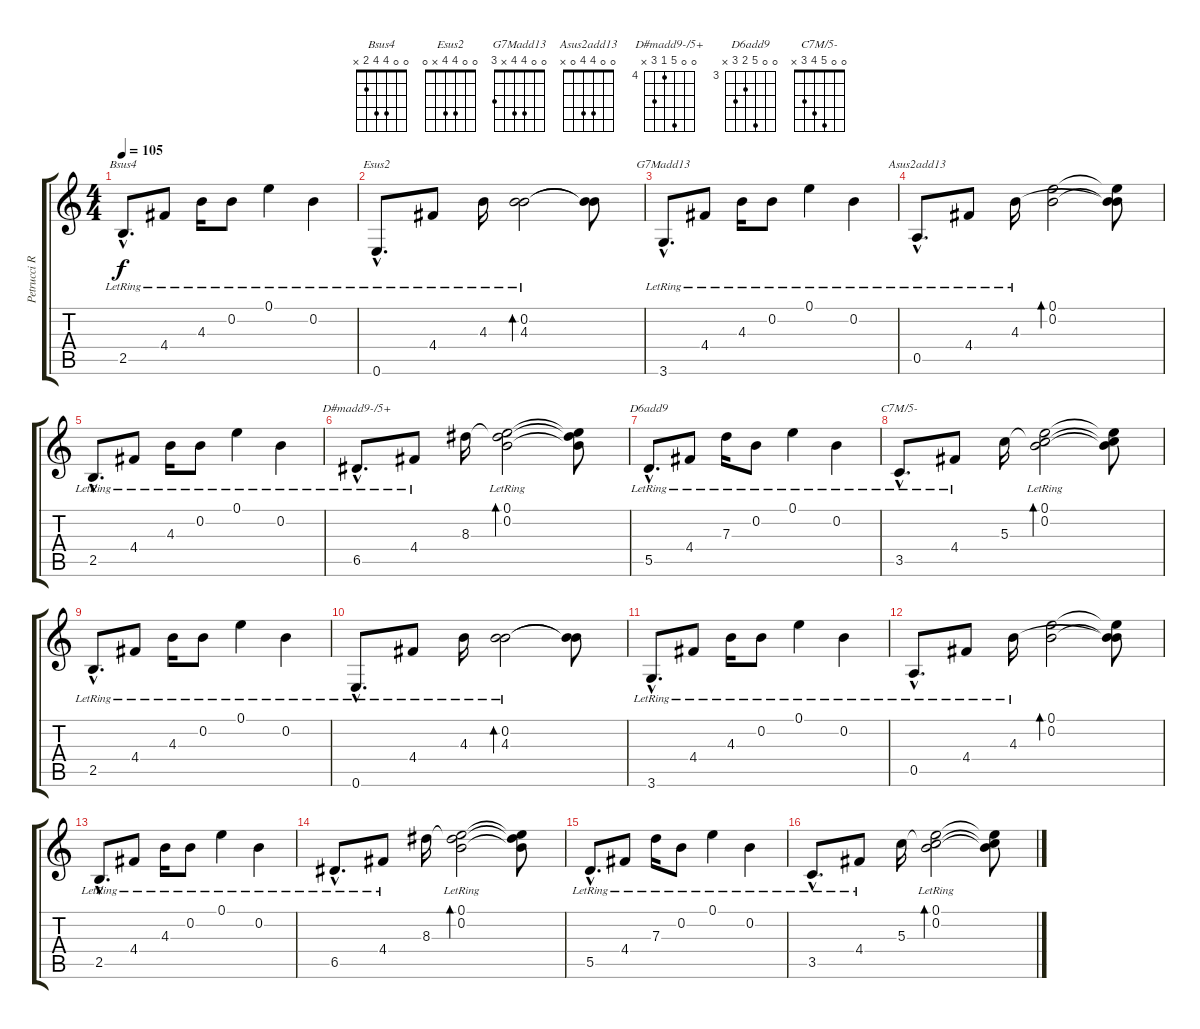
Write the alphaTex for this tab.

\track ("Petrucci Rhythm" "Petrucci R") {instrument acousticguitarsteel}
\staff {score tabs}
\tuning (E4 B3 G3 D3 A2 E2) {hide}
\chord ("Bsus4" 0 0 4 4 2 x)
\chord ("Esus2" 0 0 4 4 x 0)
\chord ("G7Madd13" 0 0 4 4 x 3)
\chord ("Asus2add13" 0 0 4 4 0 x)
\chord ("D#madd9-/5+" 0 0 8 4 6 x) {firstfret 4}
\chord ("D6add9" 0 0 7 4 5 x) {firstfret 3}
\chord ("C7M/5-" 0 0 5 4 3 x)
\ts (4 4)
\tempo 105
\clef g2
\ks c
2.5{hac lr}.8{d ch "Bsus4" dy f instrument acousticguitarsteel} 4.4{lr}.8 4.3{lr}.16 0.2{lr}.8 0.1{lr}.4 0.2{lr}.4 |
0.6{hac lr}.8{d ch "Esus2"} 4.4{lr}.8 4.3{lr}.16 (0.2{lr} 4.3{lr}).2{bd 120} (0.2{t} 4.3{t}).8 |
3.6{hac lr}.8{d ch "G7Madd13"} 4.4{lr}.8 4.3{lr}.16 0.2{lr}.8 0.1{lr}.4 0.2{lr}.4 |
0.5{hac lr}.8{d ch "Asus2add13"} 4.4{lr}.8 4.3{lr}.16 (0.1 0.2).2{bd 120} (0.1{t} 0.2{t} 4.3{t}).8 |
2.5{hac lr}.8{d} 4.4{lr}.8 4.3{lr}.16 0.2{lr}.8 0.1{lr}.4 0.2{lr}.4 |
6.5{hac lr}.8{d ch "D#madd9-/5+"} 4.4{lr}.8 8.3.16 (0.1{lr} 0.2{lr} 8.3{t}).2{bd 120} (0.1{t} 0.2{t} 8.3{t}).8 |
5.5{hac lr}.8{d ch "D6add9"} 4.4{lr}.8 7.3{lr}.16 0.2{lr}.8 0.1{lr}.4 0.2{lr}.4 |
3.5{hac lr}.8{d ch "C7M/5-"} 4.4{lr}.8 5.3.16 (0.1{lr} 0.2{lr} 5.3{t}).2{bd 120} (0.1{t} 0.2{t} 5.3{t}).8 |
2.5{hac lr}.8{d} 4.4{lr}.8 4.3{lr}.16 0.2{lr}.8 0.1{lr}.4 0.2{lr}.4 |
0.6{hac lr}.8{d} 4.4{lr}.8 4.3{lr}.16 (0.2{lr} 4.3{lr}).2{bd 120} (0.2{t} 4.3{t}).8 |
3.6{hac lr}.8{d} 4.4{lr}.8 4.3{lr}.16 0.2{lr}.8 0.1{lr}.4 0.2{lr}.4 |
0.5{hac lr}.8{d} 4.4{lr}.8 4.3{lr}.16 (0.1 0.2).2{bd 120} (0.1{t} 0.2{t} 4.3{t}).8 |
2.5{hac lr}.8{d} 4.4{lr}.8 4.3{lr}.16 0.2{lr}.8 0.1{lr}.4 0.2{lr}.4 |
6.5{hac lr}.8{d} 4.4{lr}.8 8.3.16 (0.1{lr} 0.2{lr} 8.3{t}).2{bd 120} (0.1{t} 0.2{t} 8.3{t}).8 |
5.5{hac lr}.8{d} 4.4{lr}.8 7.3{lr}.16 0.2{lr}.8 0.1{lr}.4 0.2{lr}.4 |
3.5{hac lr}.8{d} 4.4{lr}.8 5.3.16 (0.1{lr} 0.2{lr} 5.3{t}).2{bd 120} (0.1{t} 0.2{t} 5.3{t}).8
